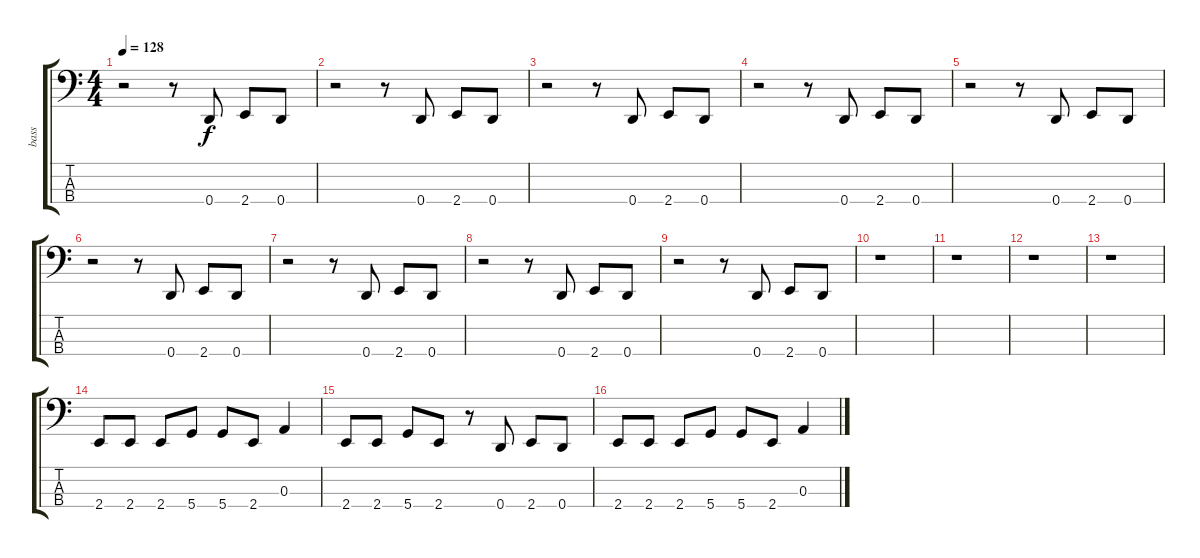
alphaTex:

\track ("bass" "bass") {instrument electricbassfinger}
\staff {score tabs}
\tuning (G2 D2 A1 D1) {hide}
\ts (4 4)
\tempo 128
\clef f4
\ks c
r.2{dy f} r.8 0.4.8 2.4.8 0.4.8 |
r.2 r.8 0.4.8 2.4.8 0.4.8 |
r.2 r.8 0.4.8 2.4.8 0.4.8 |
r.2 r.8 0.4.8 2.4.8 0.4.8 |
r.2 r.8 0.4.8 2.4.8 0.4.8 |
r.2 r.8 0.4.8 2.4.8 0.4.8 |
r.2 r.8 0.4.8 2.4.8 0.4.8 |
r.2 r.8 0.4.8 2.4.8 0.4.8 |
r.2 r.8 0.4.8 2.4.8 0.4.8 |
r.1 |
r.1 |
r.1 |
r.1 |
2.4.8 2.4.8 2.4.8 5.4.8 5.4.8 2.4.8 0.3.4 |
2.4.8 2.4.8 5.4.8 2.4.8 r.8 0.4.8 2.4.8 0.4.8 |
2.4.8 2.4.8 2.4.8 5.4.8 5.4.8 2.4.8 0.3.4
